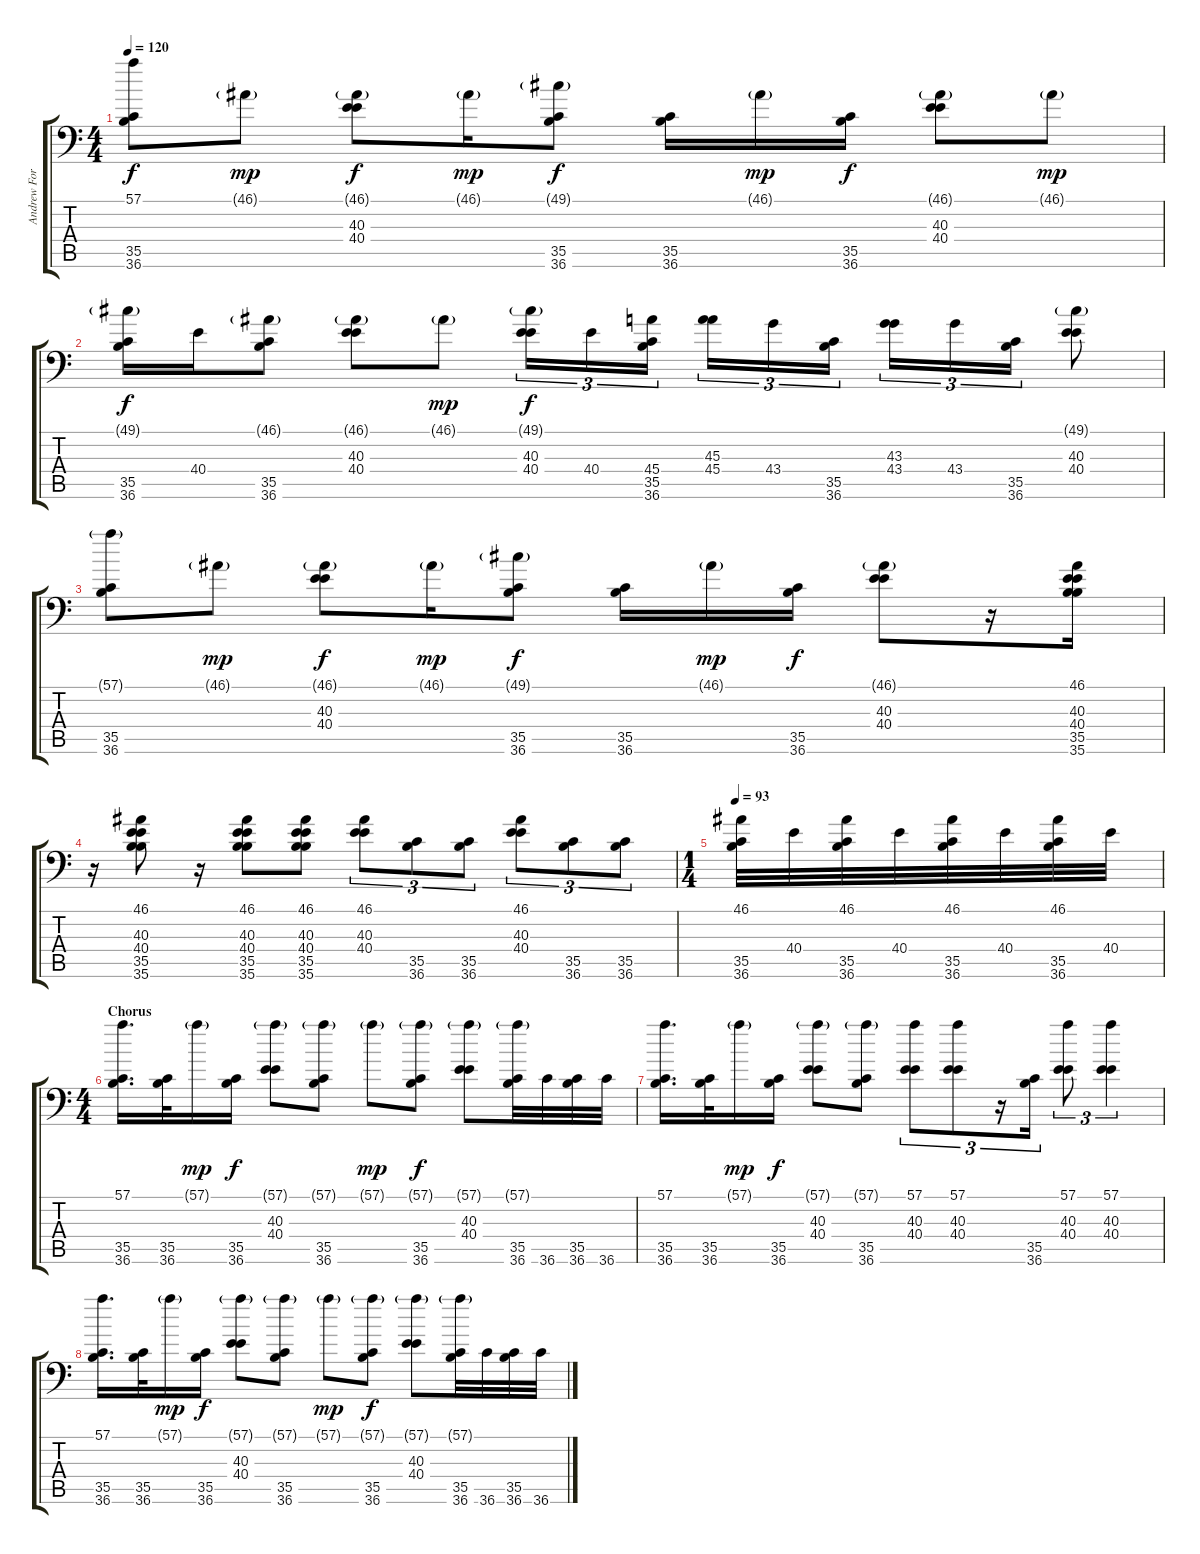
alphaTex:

\track ("Andrew Forsman" "Andrew For") {instrument acousticgrandpiano}
\staff {score tabs}
\tuning (C-1 C-1 C-1 C-1 C-1 C-1) {hide}
\ts (4 4)
\tempo 120
\clef f4
\ks c
(57.1 35.5 36.6).8{dy f} 46.1{g}.8{dy mp} (46.1{g} 40.3 40.4).8{dy f} 46.1{g}.16{dy mp} (49.1{g} 35.5 36.6).8{dy f} (35.5 36.6).16 46.1{g}.16{dy mp} (35.5 36.6).16{dy f} (46.1{g} 40.3 40.4).8 46.1{g}.8{dy mp} |
(49.1{g} 35.5 36.6).16{dy f} 40.4.16 (46.1{g} 35.5 36.6).8 (46.1{g} 40.3 40.4).8 46.1{g}.8{dy mp} (49.1{g} 40.3 40.4).16{tu (3 2) dy f} 40.4.16{tu (3 2)} (45.4 35.5 36.6).16{tu (3 2)} (45.3 45.4).16{tu (3 2)} 43.4.16{tu (3 2)} (35.5 36.6).16{tu (3 2)} (43.3 43.4).16{tu (3 2)} 43.4.16{tu (3 2)} (35.5 36.6).16{tu (3 2)} (49.1{g} 40.3 40.4).8 |
(57.1{g} 35.5 36.6).8 46.1{g}.8{dy mp} (46.1{g} 40.3 40.4).8{dy f} 46.1{g}.16{dy mp} (49.1{g} 35.5 36.6).8{dy f} (35.5 36.6).16 46.1{g}.16{dy mp} (35.5 36.6).16{dy f} (46.1{g} 40.3 40.4).8 r.16 (46.1 40.3 40.4 35.5 35.6).16 |
r.16 (46.1 40.3 40.4 35.5 35.6).8 r.16 (46.1 40.3 40.4 35.5 35.6).8 (46.1 40.3 40.4 35.5 35.6).8 (46.1 40.3 40.4).8{tu (3 2)} (35.5 36.6).8{tu (3 2)} (35.5 36.6).8{tu (3 2)} (46.1 40.3 40.4).8{tu (3 2)} (35.5 36.6).8{tu (3 2)} (35.5 36.6).8{tu (3 2)} |
\ts (1 4)
\tempo 93
(46.1 35.5 36.6).32 40.4.32 (46.1 35.5 36.6).32 40.4.32 (46.1 35.5 36.6).32 40.4.32 (46.1 35.5 36.6).32 40.4.32 |
\ts (4 4)
\section ("" "Chorus")
(57.1 35.5 36.6).16{d} (35.5 36.6).32 57.1{g}.16{dy mp} (35.5 36.6).16{dy f} (57.1{g} 40.3 40.4).8 (57.1{g} 35.5 36.6).8 57.1{g}.8{dy mp} (57.1{g} 35.5 36.6).8{dy f} (57.1{g} 40.3 40.4).8 (57.1{g} 35.5 36.6).32 36.6.32 (35.5 36.6).32 36.6.32 |
(57.1 35.5 36.6).16{d} (35.5 36.6).32 57.1{g}.16{dy mp} (35.5 36.6).16{dy f} (57.1{g} 40.3 40.4).8 (57.1{g} 35.5 36.6).8 (57.1 40.3 40.4).8{tu (3 2)} (57.1 40.3 40.4).8{tu (3 2)} r.16{tu (3 2)} (35.5 36.6).16{tu (3 2)} (57.1 40.3 40.4).8{tu (3 2)} (57.1 40.3 40.4).4{tu (3 2)} |
(57.1 35.5 36.6).16{d} (35.5 36.6).32 57.1{g}.16{dy mp} (35.5 36.6).16{dy f} (57.1{g} 40.3 40.4).8 (57.1{g} 35.5 36.6).8 57.1{g}.8{dy mp} (57.1{g} 35.5 36.6).8{dy f} (57.1{g} 40.3 40.4).8 (57.1{g} 35.5 36.6).32 36.6.32 (35.5 36.6).32 36.6.32
